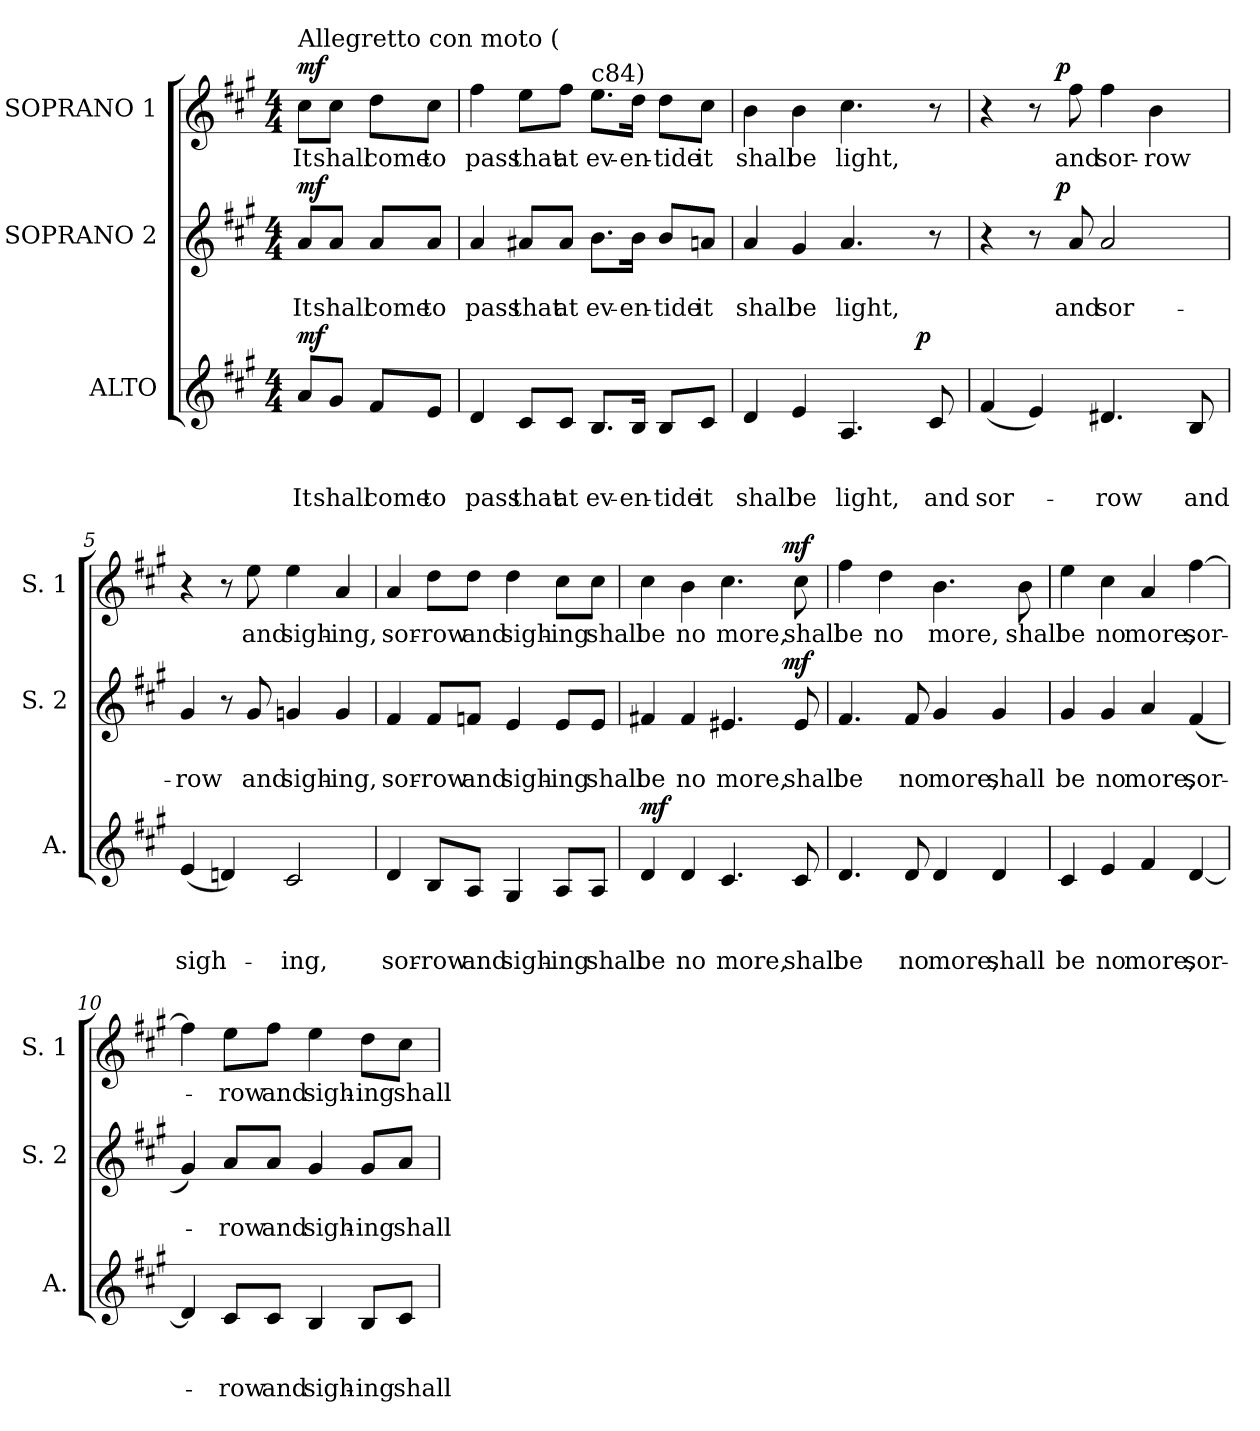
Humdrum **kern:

**kern	**text	**text	**text	**dynam	**kern	**text	**text	**dynam	**kern	**text	**dynam
*part3	*part3	*part3	*part3	*part3	*part2	*part2	*part2	*part2	*part1	*part1	*part1
*staff3	*staff3	*staff3	*staff3	*staff3	*staff2	*staff2	*staff2	*staff2	*staff1	*staff1	*staff1
*I"ALTO	*	*	*	*	*I"SOPRANO 2	*	*	*	*I"SOPRANO 1	*	*
*I'A.	*	*	*	*	*I'S. 2	*	*	*	*I'S. 1	*	*
*clefG2	*	*	*	*	*clefG2	*	*	*	*clefG2	*	*
*k[f#c#g#]	*	*	*	*	*k[f#c#g#]	*	*	*	*k[f#c#g#]	*	*
*A:	*	*	*	*	*A:	*	*	*	*A:	*	*
*M4/4	*	*	*	*	*M4/4	*	*	*	*M4/4	*	*
=1	=1	=1	=1	=1	=1	=1	=1	=1	=1	=1	=1
!	!	!	!	!	!	!	!	!	!LO:TX:a:t=Allegretto con moto (	!	!
!	!	!	!LO:LY:b	!LO:DY:a	!	!	!LO:LY:b	!LO:DY:a	!	!LO:LY:b	!LO:DY:a
8a/L	.	.	It	mf	8a/L	.	It	mf	8cc#\L	It	mf
!	!	!	!LO:LY:b	!	!	!	!LO:LY:b	!	!	!LO:LY:b	!
8g#/J	.	.	shall	.	8a/J	.	shall	.	8cc#\J	shall	.
!	!	!	!LO:LY:b	!	!	!	!LO:LY:b	!	!	!LO:LY:b	!
8f#/L	.	.	come	.	8a/L	.	come	.	8dd\L	come	.
!	!	!	!LO:LY:b	!	!	!	!LO:LY:b	!	!	!LO:LY:b	!
8e/J	.	.	to	.	8a/J	.	to	.	8cc#\J	to	.
=2	=2	=2	=2	=2	=2	=2	=2	=2	=2	=2	=2
!	!	!	!LO:LY:b	!	!	!	!LO:LY:b	!	!	!LO:LY:b	!
4d/	.	.	pass	.	4a/	.	pass	.	4ff#\	pass	.
*	*	*	*	*	*	*	*	*	*MM126	*	*
!	!	!	!LO:LY:b	!	!	!	!LO:LY:b	!	!	!LO:LY:b	!
8c#/L	.	.	that	.	8a#X/L	.	that	.	8ee\L	that	.
!	!	!	!LO:LY:b	!	!	!	!LO:LY:b	!	!	!LO:LY:b	!
8c#/J	.	.	at	.	8a#/J	.	at	.	8ff#\J	at	.
!	!	!	!	!	!	!	!	!	!LO:TX:a:t=c84)	!	!
!	!	!	!LO:LY:b	!	!	!	!LO:LY:b	!	!	!LO:LY:b	!
8.B/L	.	.	ev-	.	8.b\L	.	ev-	.	8.ee\L	ev-	.
!	!	!	!LO:LY:b	!	!	!	!LO:LY:b	!	!	!LO:LY:b	!
16B/Jk	.	.	-en-	.	16b\Jk	.	-en-	.	16dd\Jk	-en-	.
!	!	!	!LO:LY:b:rj	!	!	!	!LO:LY:b:rj	!	!	!LO:LY:b:rj	!
8B/L	.	.	-tide	.	8b/L	.	-tide	.	8dd\L	-tide	.
!	!	!	!LO:LY:b	!	!	!	!LO:LY:b	!	!	!LO:LY:b	!
8c#/J	.	.	it	.	8an/J	.	it	.	8cc#\J	it	.
=3	=3	=3	=3	=3	=3	=3	=3	=3	=3	=3	=3
!	!	!	!LO:LY:b	!	!	!	!LO:LY:b	!	!	!LO:LY:b	!
*^	*	*	*	*	*	*	*	*	*	*	*
4d/	2ryy	.	.	shall	.	4a/	.	shall	.	4b\	shall	.
!	!	!	!	!LO:LY:b	!	!	!	!LO:LY:b	!	!	!LO:LY:b	!
4e/	.	.	.	be	.	4g#/	.	be	.	4b\	be	.
!	!	!	!	!LO:LY:b	!	!	!	!LO:LY:b	!	!	!LO:LY:b	!
4.A/	4ryy	.	.	light,	.	4.a/	.	light,	.	4.cc#\	light,	.
.	16.ryy	.	.	.	.	.	.	.	.	.	.	.
!	!	!	!	!	!LO:DY:a	!	!	!	!	!	!	!
.	8ryy	.	.	.	p	.	.	.	.	.	.	.
!	!	!	!	!LO:LY:b	!	!	!	!	!	!	!	!
8c#/	.	.	.	and	.	8r	.	.	.	8r	.	.
.	32ryy	.	.	.	.	.	.	.	.	.	.	.
!!LO:LB:g=z
=4	=4	=4	=4	=4	=4	=4	=4	=4	=4	=4	=4	=4
!	!	!	!	!LO:LY:b	!	!	!	!	!	!	!	!
*v	*v	*	*	*	*	*^	*	*	*	*^	*	*
(<4f#/	.	.	sor-	.	4r	4ryy	.	.	.	4r	4ryy	.	.
4e/)	.	.	.	.	8r	16.ryy	.	.	.	8r	16.ryy	.	.
!	!	!	!	!	!	!	!	!	!LO:DY:a	!	!	!	!LO:DY:a
.	.	.	.	.	.	2ryy	.	.	p	.	2ryy	.	p
!	!	!	!	!	!	!	!	!LO:LY:b	!	!	!	!LO:LY:b	!
.	.	.	.	.	8a/	.	.	and	.	8ff#\	.	and	.
!	!	!	!LO:LY:b	!	!	!	!	!LO:LY:b	!	!	!	!LO:LY:b	!
4.d#X/	.	.	-row	.	2a/	.	.	sor-	.	4ff#\	.	sor-	.
!	!	!	!	!	!	!	!	!	!	!	!	!LO:LY:b	!
.	.	.	.	.	.	.	.	.	.	4b\	.	-row	.
.	.	.	.	.	.	8ryy	.	.	.	.	8ryy	.	.
!	!	!	!LO:LY:b	!	!	!	!	!	!	!	!	!	!
8B/	.	.	and	.	.	.	.	.	.	.	.	.	.
.	.	.	.	.	.	32ryy	.	.	.	.	32ryy	.	.
=5	=5	=5	=5	=5	=5	=5	=5	=5	=5	=5	=5	=5	=5
!	!	!	!LO:LY:b	!	!	!	!	!LO:LY:b	!	!	!	!	!
*	*	*	*	*	*v	*v	*	*	*	*	*	*	*
*	*	*	*	*	*	*	*	*	*v	*v	*	*
(<4e/	.	.	sigh-	.	4g#/	.	-row	.	4r	.	.
4dn/)	.	.	.	.	8r	.	.	.	8r	.	.
!	!	!	!	!	!	!	!LO:LY:b	!	!	!LO:LY:b	!
.	.	.	.	.	8g#/	.	and	.	8ee\	and	.
!	!	!	!LO:LY:b	!	!	!	!LO:LY:b	!	!	!LO:LY:b	!
2c#/	.	.	-ing,	.	4gn/	.	sigh-	.	4ee\	sigh-	.
!	!	!	!	!	!	!	!LO:LY:b	!	!	!LO:LY:b	!
.	.	.	.	.	4g/	.	-ing,	.	4a/	-ing,	.
=6	=6	=6	=6	=6	=6	=6	=6	=6	=6	=6	=6
!	!	!	!LO:LY:b	!	!	!	!LO:LY:b	!	!	!LO:LY:b	!
4d/	.	.	sor-	.	4f#/	.	sor-	.	4a/	sor-	.
!	!	!	!LO:LY:b	!	!	!	!LO:LY:b	!	!	!LO:LY:b	!
8B/L	.	.	-row	.	8f#/L	.	-row	.	8dd\L	-row	.
!	!	!	!LO:LY:b	!	!	!	!LO:LY:b	!	!	!LO:LY:b	!
8A/J	.	.	and	.	8fn/J	.	and	.	8dd\J	and	.
!	!	!	!LO:LY:b	!	!	!	!LO:LY:b	!	!	!LO:LY:b	!
4G#/	.	.	sigh-	.	4e/	.	sigh-	.	4dd\	sigh-	.
!	!	!	!LO:LY:b	!	!	!	!LO:LY:b	!	!	!LO:LY:b	!
8A/L	.	.	-ing	.	8e/L	.	-ing	.	8cc#\L	-ing	.
!	!	!	!LO:LY:b	!	!	!	!LO:LY:b	!	!	!LO:LY:b	!
8A/J	.	.	shall	.	8e/J	.	shall	.	8cc#\J	shall	.
!!LO:LB:g=z
=7	=7	=7	=7	=7	=7	=7	=7	=7	=7	=7	=7
!	!	!	!LO:LY:b	!LO:DY:a	!	!	!LO:LY:b	!	!	!LO:LY:b	!
*	*	*	*	*	*^	*	*	*	*^	*	*
4d/	.	.	be	mf	4f#X/	2ryy	.	be	.	4cc#\	2ryy	be	.
!	!	!	!LO:LY:b	!	!	!	!	!LO:LY:b	!	!	!	!LO:LY:b	!
4d/	.	.	no	.	4f#/	.	.	no	.	4b\	.	no	.
!	!	!	!LO:LY:b	!	!	!	!	!LO:LY:b	!	!	!	!LO:LY:b	!
4.c#/	.	.	more,	.	4.e#X/	4ryy	.	more,	.	4.cc#\	4ryy	more,	.
.	.	.	.	.	.	16.ryy	.	.	.	.	16.ryy	.	.
!	!	!	!	!	!	!	!	!	!LO:DY:a	!	!	!	!LO:DY:a
.	.	.	.	.	.	8ryy	.	.	mf	.	8ryy	.	mf
!	!	!	!LO:LY:b	!	!	!	!	!LO:LY:b	!	!	!	!LO:LY:b	!
8c#/	.	.	shall	.	8e#/	.	.	shall	.	8cc#\	.	shall	.
.	.	.	.	.	.	32ryy	.	.	.	.	32ryy	.	.
=8	=8	=8	=8	=8	=8	=8	=8	=8	=8	=8	=8	=8	=8
!	!	!	!LO:LY:b	!	!	!	!	!LO:LY:b	!	!	!	!LO:LY:b	!
*	*	*	*	*	*v	*v	*	*	*	*	*	*	*
*	*	*	*	*	*	*	*	*	*v	*v	*	*
4.d/	.	.	be	.	4.f#/	.	be	.	4ff#\	be	.
!	!	!	!	!	!	!	!	!	!	!LO:LY:b	!
.	.	.	.	.	.	.	.	.	4dd\	no	.
!	!	!	!LO:LY:b	!	!	!	!LO:LY:b	!	!	!	!
8d/	.	.	no	.	8f#/	.	no	.	.	.	.
!	!	!	!LO:LY:b	!	!	!	!LO:LY:b	!	!	!LO:LY:b	!
4d/	.	.	more,	.	4g#/	.	more,	.	4.b\	more,	.
!	!	!	!LO:LY:b	!	!	!	!LO:LY:b	!	!	!	!
4d/	.	.	shall	.	4g#/	.	shall	.	.	.	.
!	!	!	!	!	!	!	!	!	!	!LO:LY:b	!
.	.	.	.	.	.	.	.	.	8b\	shall	.
=9	=9	=9	=9	=9	=9	=9	=9	=9	=9	=9	=9
!	!	!	!LO:LY:b	!	!	!	!LO:LY:b	!	!	!LO:LY:b	!
4c#/	.	.	be	.	4g#/	.	be	.	4ee\	be	.
!	!	!	!LO:LY:b	!	!	!	!LO:LY:b	!	!	!LO:LY:b	!
4e/	.	.	no	.	4g#/	.	no	.	4cc#\	no	.
!	!	!	!LO:LY:b	!	!	!	!LO:LY:b	!	!	!LO:LY:b	!
4f#/	.	.	more,	.	4a/	.	more,	.	4a/	more,	.
!	!	!	!LO:LY:b	!	!	!	!LO:LY:b	!	!	!LO:LY:b	!
[>4d/	.	.	sor-	.	(<4f#/	.	sor-	.	[>4ff#\	sor-	.
!!LO:PB:g=z
=10	=10	=10	=10	=10	=10	=10	=10	=10	=10	=10	=10
4d/]	.	.	.	.	4g#/)	.	.	.	4ff#\]	.	.
!	!	!	!LO:LY:b	!	!	!	!LO:LY:b	!	!	!LO:LY:b	!
8c#/L	.	.	-row	.	8a/L	.	-row	.	8ee\L	-row	.
!	!	!	!LO:LY:b	!	!	!	!LO:LY:b	!	!	!LO:LY:b	!
8c#/J	.	.	and	.	8a/J	.	and	.	8ff#\J	and	.
!	!	!	!LO:LY:b	!	!	!	!LO:LY:b	!	!	!LO:LY:b	!
4B/	.	.	sigh-	.	4g#/	.	sigh-	.	4ee\	sigh-	.
!	!	!	!LO:LY:b	!	!	!	!LO:LY:b	!	!	!LO:LY:b	!
8B/L	.	.	-ing	.	8g#/L	.	-ing	.	8dd\L	-ing	.
!	!	!	!LO:LY:b	!	!	!	!LO:LY:b	!	!	!LO:LY:b	!
8c#/J	.	.	shall	.	8a/J	.	shall	.	8cc#\J	shall	.
=	=	=	=	=	=	=	=	=	=	=	=
*-	*-	*-	*-	*-	*-	*-	*-	*-	*-	*-	*-
